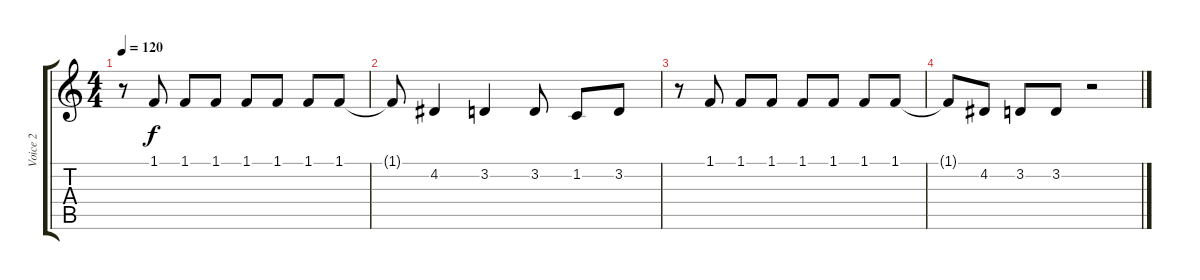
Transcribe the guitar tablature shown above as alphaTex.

\track ("Voice 2" "Voice 2") {instrument tenorsax}
\staff {score tabs}
\tuning (E4 B3 G3 D3 A2 E2) {hide}
\ts (4 4)
\tempo 120
\clef g2
\ks c
r.8{dy f} 1.1.8 1.1.8 1.1.8 1.1.8 1.1.8 1.1.8 1.1.8 |
1.1{t}.8 4.2.4 3.2.4 3.2.8 1.2.8 3.2.8 |
r.8 1.1.8 1.1.8 1.1.8 1.1.8 1.1.8 1.1.8 1.1.8 |
1.1{t}.8 4.2.8 3.2.8 3.2.8 r.2
